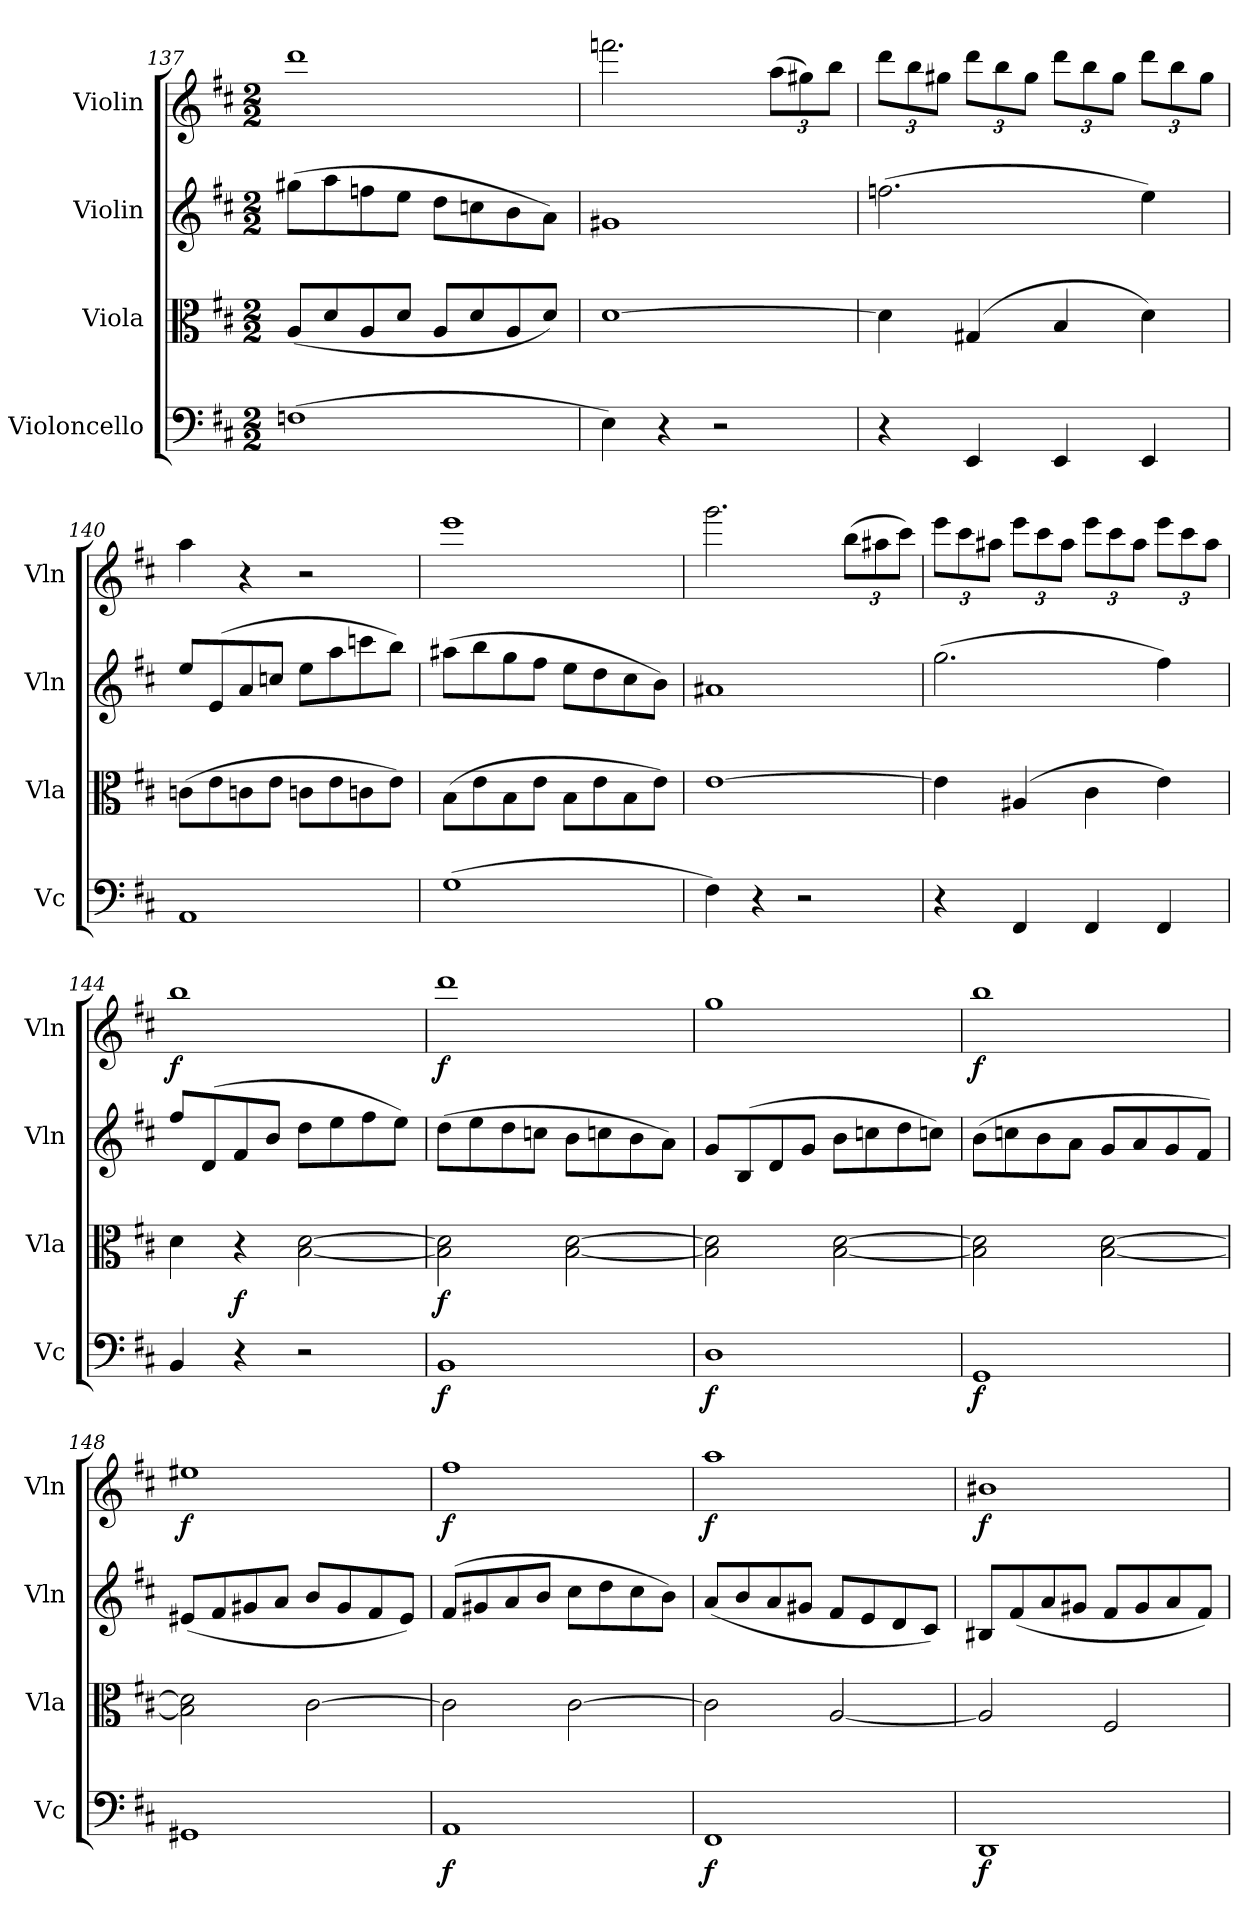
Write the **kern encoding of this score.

**kern	**dynam	**kern	**dynam	**kern	**kern	**dynam
*part4	*part4	*part3	*part3	*part2	*part1	*part1
*staff4	*staff4	*staff3	*staff3	*staff2	*staff1	*staff1
*I"Violoncello	*	*I"Viola	*	*I"Violin	*I"Violin	*
*I'Vc	*	*I'Vla	*	*I'Vln	*I'Vln	*
*clefF4	*	*clefC3	*	*clefG2	*clefG2	*
*k[f#c#]	*	*k[f#c#]	*	*k[f#c#]	*k[f#c#]	*
*D:	*	*D:	*	*D:	*D:	*
*M2/2	*	*M2/2	*	*M2/2	*M2/2	*
=137	=137	=137	=137	=137	=137	=137
(1Fn	.	(8A/L	.	(8gg#X\L	1ddd	.
.	.	8d/	.	8aa\	.	.
.	.	8A/	.	8ffn\	.	.
.	.	8d/J	.	8ee\J	.	.
.	.	8A/L	.	8dd\L	.	.
.	.	8d/	.	8ccn\	.	.
.	.	8A/	.	8b\	.	.
.	.	8d/J)	.	8a\J)	.	.
=138	=138	=138	=138	=138	=138	=138
4E\)	.	[1d	.	1g#X	2.fffn\	.
4r	.	.	.	.	.	.
2r	.	.	.	.	.	.
.	.	.	.	.	(12aa\L	.
.	.	.	.	.	12gg#X\)	.
.	.	.	.	.	12bb\J	.
=139	=139	=139	=139	=139	=139	=139
4r	.	4d\]	.	(2.ffn\	12ddd\L	.
.	.	.	.	.	12bb\	.
.	.	.	.	.	12gg#X\J	.
4EE/	.	(4G#X/	.	.	12ddd\L	.
.	.	.	.	.	12bb\	.
.	.	.	.	.	12gg#\J	.
4EE/	.	4B/	.	.	12ddd\L	.
.	.	.	.	.	12bb\	.
.	.	.	.	.	12gg#\J	.
4EE/	.	4d\)	.	4ee\)	12ddd\L	.
.	.	.	.	.	12bb\	.
.	.	.	.	.	12gg#\J	.
=140	=140	=140	=140	=140	=140	=140
1AA	.	(8cn\L	.	8ee/L	4aa\	.
.	.	8e\	.	(8e/	.	.
.	.	8cn\	.	8a/	4r	.
.	.	8e\J	.	8ccn/J	.	.
.	.	8cn\L	.	8ee\L	2r	.
.	.	8e\	.	8aa\	.	.
.	.	8cn\	.	8cccn\	.	.
.	.	8e\J)	.	8bb\J)	.	.
=141	=141	=141	=141	=141	=141	=141
(1G	.	(8B\L	.	(8aa#X\L	1eee	.
.	.	8e\	.	8bb\	.	.
.	.	8B\	.	8gg\	.	.
.	.	8e\J	.	8ff#\J	.	.
.	.	8B\L	.	8ee\L	.	.
.	.	8e\	.	8dd\	.	.
.	.	8B\	.	8cc#\	.	.
.	.	8e\J)	.	8b\J)	.	.
=142	=142	=142	=142	=142	=142	=142
4F#\)	.	[1e	.	1a#X	2.ggg\	.
4r	.	.	.	.	.	.
2r	.	.	.	.	.	.
.	.	.	.	.	(12bb\L	.
.	.	.	.	.	12aa#X\	.
.	.	.	.	.	12ccc#\J)	.
=143	=143	=143	=143	=143	=143	=143
4r	.	4e\]	.	(2.gg\	12eee\L	.
.	.	.	.	.	12ccc#\	.
.	.	.	.	.	12aa#X\J	.
4FF#/	.	(4A#X/	.	.	12eee\L	.
.	.	.	.	.	12ccc#\	.
.	.	.	.	.	12aa#\J	.
4FF#/	.	4c#\	.	.	12eee\L	.
.	.	.	.	.	12ccc#\	.
.	.	.	.	.	12aa#\J	.
4FF#/	.	4e\)	.	4ff#\)	12eee\L	.
.	.	.	.	.	12ccc#\	.
.	.	.	.	.	12aa#\J	.
=144	=144	=144	=144	=144	=144	=144
4BB/	.	4d\	.	8ff#/L	1bb	f
.	.	.	.	(8d/	.	.
4r	.	4r	f	8f#/	.	.
.	.	.	.	8b/J	.	.
2r	.	[2B\ [2d\	.	8dd\L	.	.
.	.	.	.	8ee\	.	.
.	.	.	.	8ff#\	.	.
.	.	.	.	8ee\J)	.	.
=145	=145	=145	=145	=145	=145	=145
1BB	f	2B]\ 2d]\	f	(8dd\L	1ddd	f
.	.	.	.	8ee\	.	.
.	.	.	.	8dd\	.	.
.	.	.	.	8ccn\J	.	.
.	.	[2B\ [2d\	.	8b\L	.	.
.	.	.	.	8ccn\	.	.
.	.	.	.	8b\	.	.
.	.	.	.	8a\J)	.	.
=146	=146	=146	=146	=146	=146	=146
1D	f	2B]\ 2d]\	.	8g/L	1gg	.
.	.	.	.	(8B/	.	.
.	.	.	.	8d/	.	.
.	.	.	.	8g/J	.	.
.	.	[2B\ [2d\	.	8b\L	.	.
.	.	.	.	8ccn\	.	.
.	.	.	.	8dd\	.	.
.	.	.	.	8ccn\J)	.	.
=147	=147	=147	=147	=147	=147	=147
1GG	f	2B]\ 2d]\	.	(8b\L	1bb	f
.	.	.	.	8ccn\	.	.
.	.	.	.	8b\	.	.
.	.	.	.	8a\J	.	.
.	.	[2B\ [2d\	.	8g/L	.	.
.	.	.	.	8a/	.	.
.	.	.	.	8g/	.	.
.	.	.	.	8f#/J)	.	.
=148	=148	=148	=148	=148	=148	=148
1GG#X	.	2B]\ 2d]\	.	(8e#X/L	1ee#X	f
.	.	.	.	8f#/	.	.
.	.	.	.	8g#X/	.	.
.	.	.	.	8a/J	.	.
.	.	[2c#\	.	8b/L	.	.
.	.	.	.	8g#/	.	.
.	.	.	.	8f#/	.	.
.	.	.	.	8e#/J)	.	.
=149	=149	=149	=149	=149	=149	=149
1AA	f	2c#\]	.	(8f#/L	1ff#	f
.	.	.	.	8g#X/	.	.
.	.	.	.	8a/	.	.
.	.	.	.	8b/J	.	.
.	.	[2c#\	.	8cc#\L	.	.
.	.	.	.	8dd\	.	.
.	.	.	.	8cc#\	.	.
.	.	.	.	8b\J)	.	.
=150	=150	=150	=150	=150	=150	=150
1FF#	f	2c#\]	.	(8a/L	1aa	f
.	.	.	.	8b/	.	.
.	.	.	.	8a/	.	.
.	.	.	.	8g#X/J	.	.
.	.	[2A/	.	8f#/L	.	.
.	.	.	.	8e/	.	.
.	.	.	.	8d/	.	.
.	.	.	.	8c#/J)	.	.
=151	=151	=151	=151	=151	=151	=151
1DD	f	2A/]	.	8B#X/L	1b#X	f
.	.	.	.	(8f#/	.	.
.	.	.	.	8a/	.	.
.	.	.	.	8g#X/J	.	.
.	.	2F#/	.	8f#/L	.	.
.	.	.	.	8g#/	.	.
.	.	.	.	8a/	.	.
.	.	.	.	8f#/J)	.	.
=	=	=	=	=	=	=
*-	*-	*-	*-	*-	*-	*-
